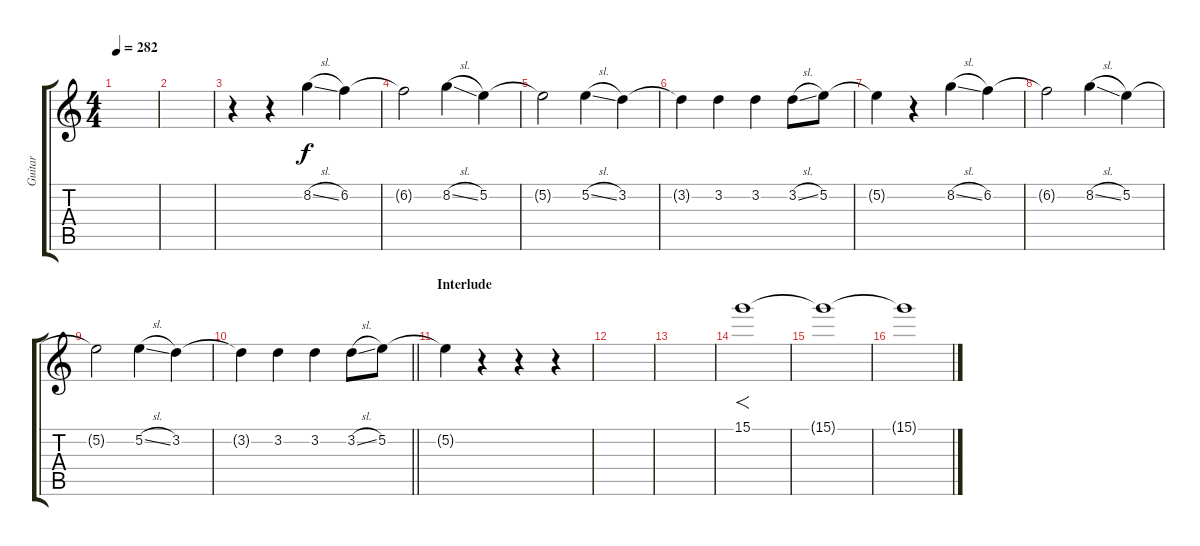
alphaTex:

\track ("Guitar" "Guitar") {instrument distortionguitar}
\staff {score tabs}
\tuning (E4 B3 G3 D3 A2 E2) {hide}
\ts (4 4)
\tempo 282
\clef g2
\ks c
|
|
r.4 r.4 8.2{sl}.4 6.2.4 |
6.2{t}.2 8.2{sl}.4 5.2.4 |
5.2{t}.2 5.2{sl}.4 3.2.4 |
3.2{t}.4 3.2.4 3.2.4 3.2{sl}.8 5.2.8 |
5.2{t}.4 r.4 8.2{sl}.4 6.2.4 |
6.2{t}.2 8.2{sl}.4 5.2.4 |
5.2{t}.2 5.2{sl}.4 3.2.4 |
\barLineRight lightlight
3.2{t}.4 3.2.4 3.2.4 3.2{sl}.8 5.2.8 |
\section ("" "Interlude")
5.2{t}.4 r.4 r.4 r.4 |
|
|
15.1.1{f} |
15.1{t}.1{volume 3} |
15.1{t}.1
